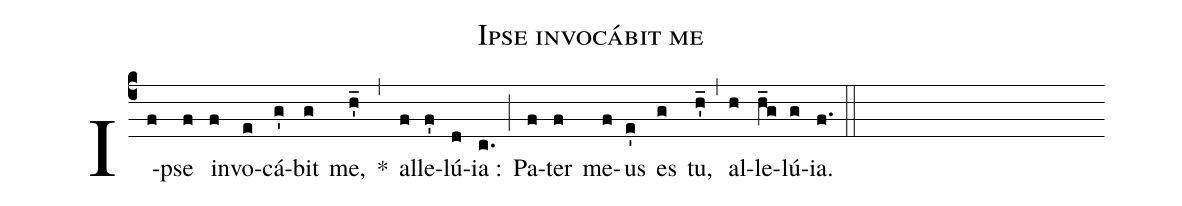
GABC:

name:Ipse invocábit me;
%%
(c4) I(f)pse(f) in(f)vo(e)cá(g')bit(g) me,(h'_) *(,)
al(f)le(f')lú(d)ia :(c.) (;)
Pa(f)ter(f) me(f)us(e') es(g) tu,(h'_) (,)
al(h)le(h_g)lú(g)ia.(f.) (::)
